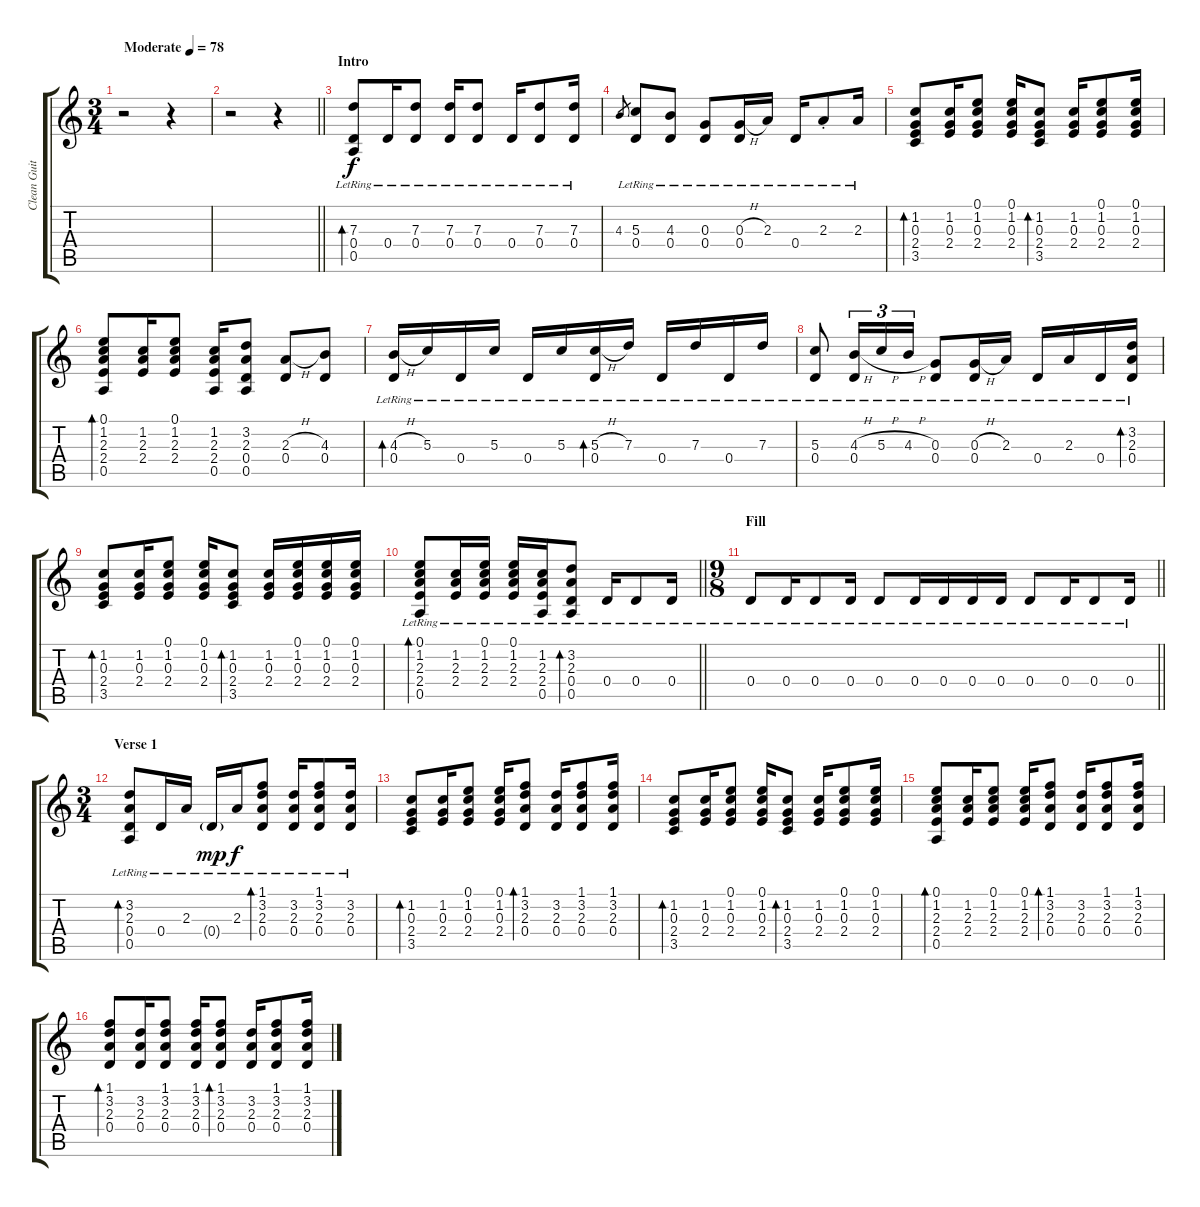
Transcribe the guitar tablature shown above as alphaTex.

\track ("Clean Guitar II" "Clean Guit") {instrument acousticguitarsteel}
\staff {score tabs}
\tuning (E4 B3 G3 D3 A2 D2) {hide}
\ts (3 4)
\tempo (78 "Moderate")
\clef g2
\ks c
r.2{dy f instrument acousticguitarsteel} r.4 |
\barLineRight lightlight
r.2 r.4 |
\section ("" "Intro")
(7.3{lr} 0.4{lr} 0.5{lr}).8{bd 60} 0.4{lr}.16 (7.3{lr} 0.4{lr}).8 (7.3{lr} 0.4{lr}).16 (7.3{lr} 0.4{lr}).8 0.4{lr}.16 (7.3{lr} 0.4{lr}).8 (7.3{lr} 0.4{lr}).16 |
4.3.8{gr} (5.3{lr} 0.4{lr}).8 (4.3{lr} 0.4{lr}).8 (0.3{lr} 0.4{lr}).8 (0.3{h lr} 0.4{lr}).16 2.3{lr}.16 0.4{lr}.16 2.3{st lr}.8 2.3{lr}.16 |
(1.2 0.3 2.4 3.5).8{bd 60} (1.2 0.3 2.4).16 (0.1 1.2 0.3 2.4).8 (0.1 1.2 0.3 2.4).16 (1.2 0.3 2.4 3.5).8{bd 60} (1.2 0.3 2.4).16 (0.1 1.2 0.3 2.4).8 (0.1 1.2 0.3 2.4).16 |
(0.1 1.2 2.3 2.4 0.5).8{bd 60} (1.2 2.3 2.4).16 (0.1 1.2 2.3 2.4).8 (1.2 2.3 2.4 0.5).16 (3.2 2.3 0.4 0.5).8 (2.3{h} 0.4).8 (4.3 0.4).8 |
(4.3{h lr} 0.4{lr}).16{bd 120} 5.3{lr}.16 0.4{lr}.16 5.3{lr}.16 0.4{lr}.16 5.3{lr}.16 (5.3{h lr} 0.4{lr}).16{bd 120} 7.3{lr}.16 0.4{lr}.16 7.3{lr}.16 0.4{lr}.16 7.3{lr}.16 |
(5.3{lr} 0.4{lr}).8 (4.3{h lr} 0.4{lr}).16{tu (3 2)} 5.3{h lr}.16{tu (3 2)} 4.3{h lr}.16{tu (3 2)} (0.3{lr} 0.4{lr}).8 (0.3{h lr} 0.4{lr}).16 2.3{lr}.16 0.4{lr}.16 2.3{lr}.16 0.4{lr}.16 (3.2{lr} 2.3{lr} 0.4{lr}).16{bd 60} |
(1.2 0.3 2.4 3.5).8{bd 60} (1.2 0.3 2.4).16 (0.1 1.2 0.3 2.4).8 (0.1 1.2 0.3 2.4).16 (1.2 0.3 2.4 3.5).8{bd 60} (1.2 0.3 2.4).16 (0.1 1.2 0.3 2.4).16 (0.1 1.2 0.3 2.4).16 (0.1 1.2 0.3 2.4).16 |
\barLineRight lightlight
(0.1{lr} 1.2{lr} 2.3{lr} 2.4{lr} 0.5{lr}).8{bd 60} (1.2{lr} 2.3{lr} 2.4{lr}).16 (0.1{lr} 1.2{lr} 2.3{lr} 2.4{lr}).16 (0.1{lr} 1.2{lr} 2.3{lr} 2.4{lr}).16 (1.2{lr} 2.3{lr} 2.4{lr} 0.5{lr}).16 (3.2{lr} 2.3{lr} 0.4{lr} 0.5{lr}).8{bd 60} 0.4{lr}.16 0.4{lr}.8 0.4{lr}.16 |
\ts (9 8)
\section ("" "Fill")
\barLineRight lightlight
0.4{lr}.8 0.4{lr}.16 0.4{lr}.8 0.4{lr}.16 0.4{lr}.8 0.4{lr}.16 0.4{lr}.16 0.4{lr}.16 0.4{lr}.16 0.4{lr}.8 0.4{lr}.16 0.4{lr}.8 0.4{lr}.16 |
\ts (3 4)
\section ("" "Verse 1")
(3.2{lr} 2.3{lr} 0.4{lr} 0.5{lr}).8{bd 60} 0.4{lr}.16 2.3{lr}.16 0.4{g lr}.16{dy mp} 2.3{lr}.16{dy f} (1.1{lr} 3.2{lr} 2.3{lr} 0.4{lr}).8{bd 60} (3.2{lr} 2.3{lr} 0.4{lr}).16 (1.1 3.2{lr} 2.3{lr} 0.4{lr}).8 (3.2{lr} 2.3{lr} 0.4{lr}).16 |
(1.2 0.3 2.4 3.5).8{bd 60} (1.2 0.3 2.4).16 (0.1 1.2 0.3 2.4).8 (0.1 1.2 0.3 2.4).16 (1.1 3.2 2.3 0.4).8{bd 60} (3.2 2.3 0.4).16 (1.1 3.2 2.3 0.4).8 (1.1 3.2 2.3 0.4).16 |
(1.2 0.3 2.4 3.5).8{bd 60} (1.2 0.3 2.4).16 (0.1 1.2 0.3 2.4).8 (0.1 1.2 0.3 2.4).16 (1.2 0.3 2.4 3.5).8{bd 60} (1.2 0.3 2.4).16 (0.1 1.2 0.3 2.4).8 (0.1 1.2 0.3 2.4).16 |
(0.1 1.2 2.3 2.4 0.5).8{bd 60} (1.2 2.3 2.4).16 (0.1 1.2 2.3 2.4).8 (0.1 1.2 2.3 2.4).16 (1.1 3.2 2.3 0.4).8{bd 60} (3.2 2.3 0.4).16 (1.1 3.2 2.3 0.4).8 (1.1 3.2 2.3 0.4).16 |
(1.1 3.2 2.3 0.4).8{bd 60} (3.2 2.3 0.4).16 (1.1 3.2 2.3 0.4).8 (1.1 3.2 2.3 0.4).16 (1.1 3.2 2.3 0.4).8{bd 60} (3.2 2.3 0.4).16 (1.1 3.2 2.3 0.4).8 (1.1 3.2 2.3 0.4).16
